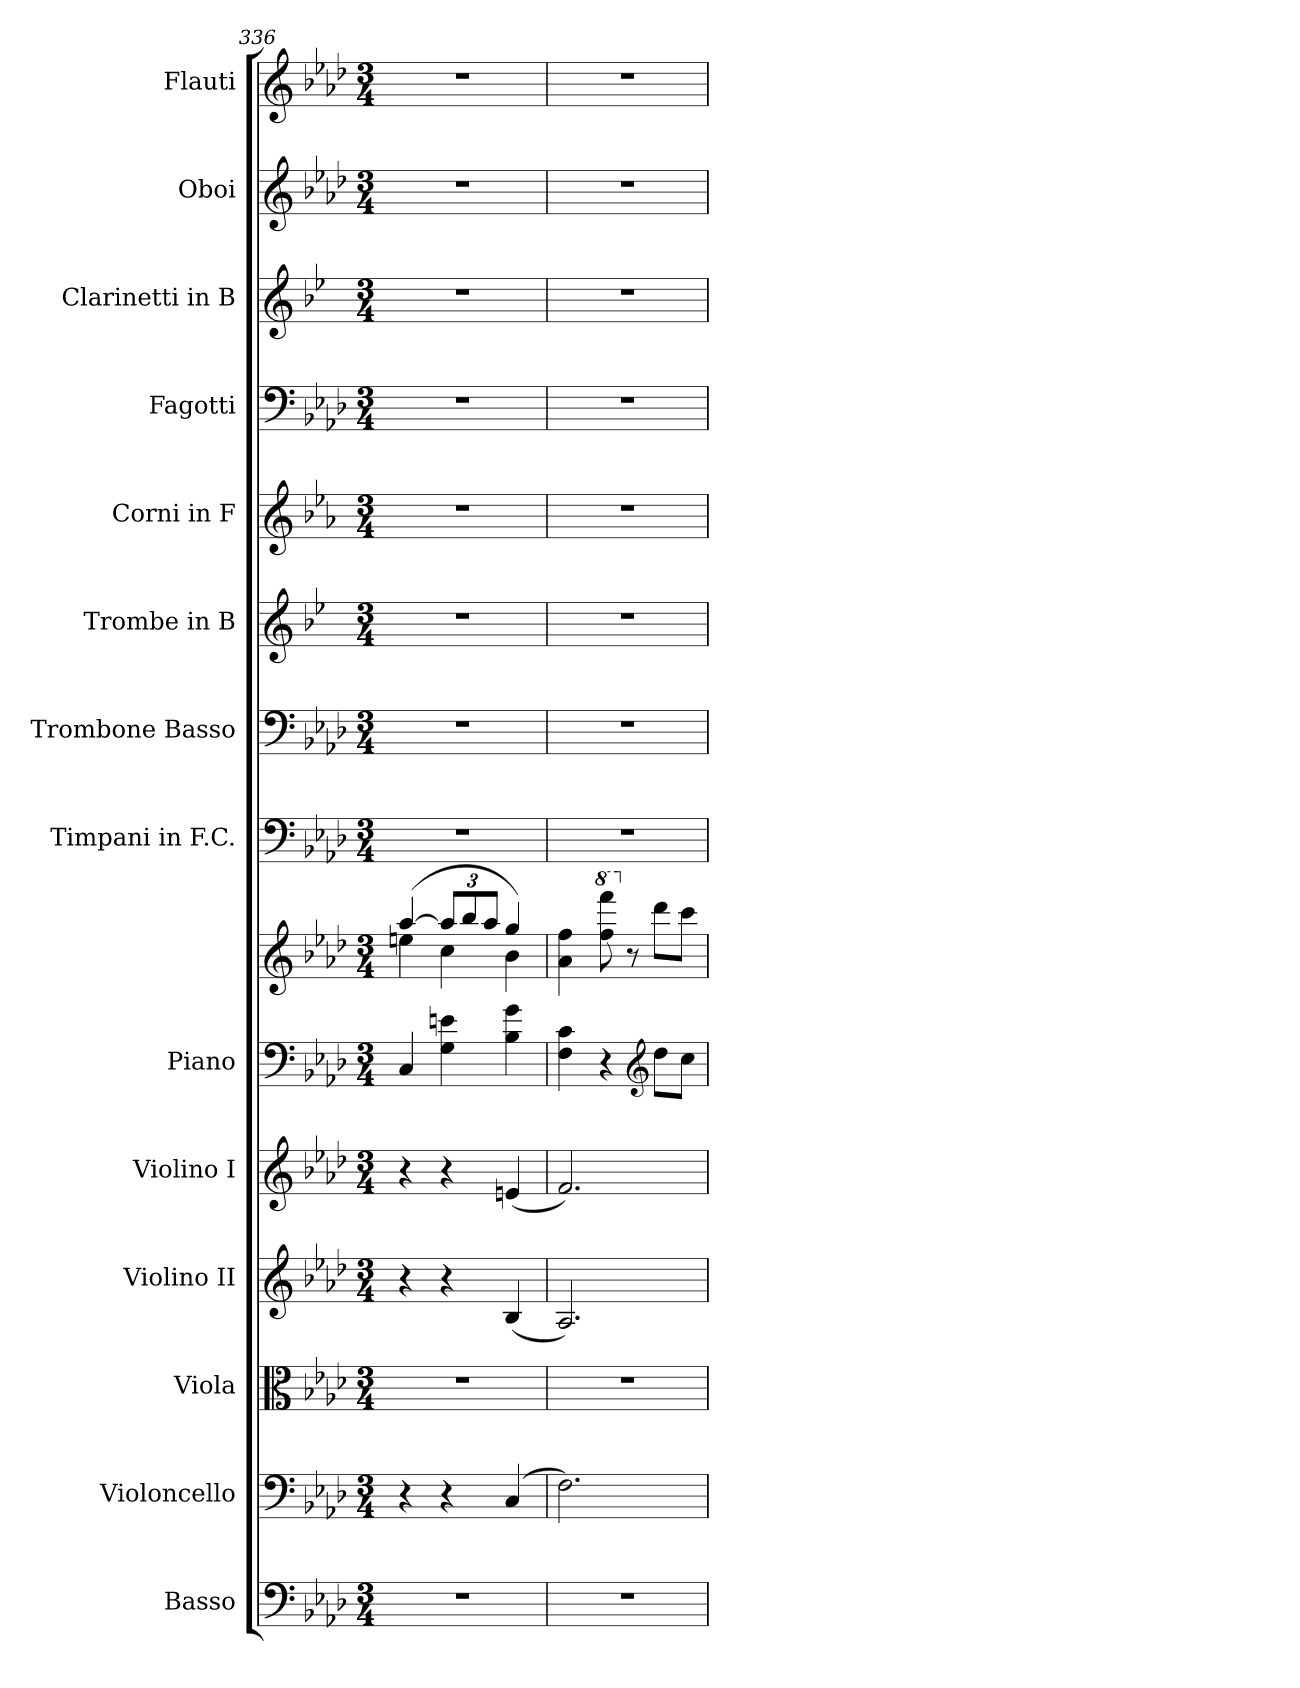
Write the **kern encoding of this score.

**kern	**kern	**kern	**kern	**kern	**kern	**kern	**kern	**kern	**kern	**kern	**kern	**kern	**kern	**kern
*part14	*part13	*part12	*part11	*part10	*part9	*part9	*part8	*part7	*part6	*part5	*part4	*part3	*part2	*part1
*staff15	*staff14	*staff13	*staff12	*staff11	*staff10	*staff9	*staff8	*staff7	*staff6	*staff5	*staff4	*staff3	*staff2	*staff1
*I"Basso	*I"Violoncello	*I"Viola	*I"Violino II	*I"Violino I	*I"Piano	*	*I"Timpani in F.C.	*I"Trombone Basso	*I"Trombe in B	*I"Corni in F	*I"Fagotti	*I"Clarinetti in B	*I"Oboi	*I"Flauti
*	*	*	*	*	*I'Pno.	*	*I'Timp.	*	*	*	*	*	*I'Ob.	*I'Fl.
!!LO:PB:g=z
*clefF4	*clefF4	*clefC3	*clefG2	*clefG2	*clefF4	*clefG2	*clefF4	*clefF4	*clefG2	*clefG2	*clefF4	*clefG2	*clefG2	*clefG2
*ITrd7c12	*	*	*	*	*	*	*	*	*ITrd1c2	*ITrd4c7	*	*ITrd1c2	*	*
*k[b-e-a-d-]	*k[b-e-a-d-]	*k[b-e-a-d-]	*k[b-e-a-d-]	*k[b-e-a-d-]	*k[b-e-a-d-]	*k[b-e-a-d-]	*k[b-e-a-d-]	*k[b-e-a-d-]	*k[b-e-a-d-]	*k[b-e-a-d-]	*k[b-e-a-d-]	*k[b-e-a-d-]	*k[b-e-a-d-]	*k[b-e-a-d-]
*M3/4	*M3/4	*M3/4	*M3/4	*M3/4	*M3/4	*M3/4	*M3/4	*M3/4	*M3/4	*M3/4	*M3/4	*M3/4	*M3/4	*M3/4
=336	=336	=336	=336	=336	=336	=336	=336	=336	=336	=336	=336	=336	=336	=336
*	*	*	*	*	*	*^	*	*	*	*	*	*	*	*
2.r	4r	2.r	4r	4r	4C/	(>[4aa-/	4een\	2.r	2.r	2.r	2.r	2.r	2.r	2.r	2.r
*	*	*	*	*	*	*Xbrackettup	*	*	*	*	*	*	*	*	*
.	4r	.	4r	4r	4G\ 4en\	12aa-/L]	4cc\	.	.	.	.	.	.	.	.
.	.	.	.	.	.	12bb-/	.	.	.	.	.	.	.	.	.
.	.	.	.	.	.	12aa-/J	.	.	.	.	.	.	.	.	.
.	(<4C/	.	(<4B-/	(<4en/	4B-\ 4g\	4gg/)	4b-\	.	.	.	.	.	.	.	.
*	*	*	*	*	*	*v	*v	*	*	*	*	*	*	*	*
=337	=337	=337	=337	=337	=337	=337	=337	=337	=337	=337	=337	=337	=337	=337
2.r	2.F\)	2.r	2.A-/)	2.f/)	4F\ 4c\	4a-\ 4ff\	2.r	2.r	2.r	2.r	2.r	2.r	2.r	2.r
*	*	*	*	*	*	*8va	*	*	*	*	*	*	*	*
.	.	.	.	.	4r	8fff\ 8ffff\	.	.	.	.	.	.	.	.
*	*	*	*	*	*	*X8va	*	*	*	*	*	*	*	*
.	.	.	.	.	.	8r	.	.	.	.	.	.	.	.
*	*	*	*	*	*clefG2	*	*	*	*	*	*	*	*	*
.	.	.	.	.	8dd-\L	8ddd-\L	.	.	.	.	.	.	.	.
.	.	.	.	.	8cc\J	8ccc\J	.	.	.	.	.	.	.	.
=	=	=	=	=	=	=	=	=	=	=	=	=	=	=
*-	*-	*-	*-	*-	*-	*-	*-	*-	*-	*-	*-	*-	*-	*-
